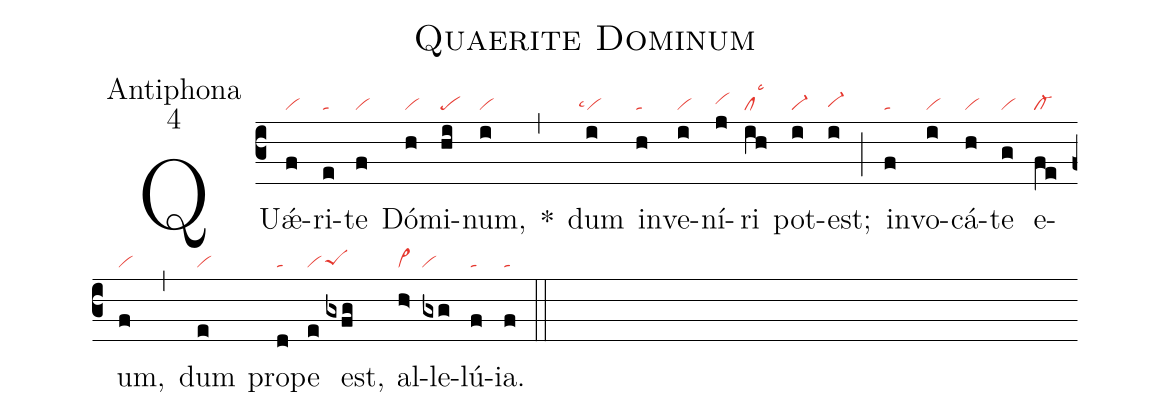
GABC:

name: Quaerite Dominum;
office-part: Antiphona;
mode: 4;
nabc-lines: 1;
%%
(c3)
QUǽ(f|vi)ri(e|ta)te(f|vi) Dó(h|vi)mi(hi|pe)num,(i|vi) *(,)
dum(i|``vilsc4) in(h|ta)ve(i|vi)ní(j|vihh)ri(ih|cllsc3) pot(i|vi-)est;(i|vi-hg) (;)
in(f|ta)vo(i|vi)cá(h|vi)te(g|vi) e(fe|cl-)um,(f|vi) (,)
dum(e|vi) pro(d|ta)pe(e|vi) est,(gxfg|peShg) al(h>|vi>)le(gxg|vi)lú(f|ta)ia.(f|ta) (::)
